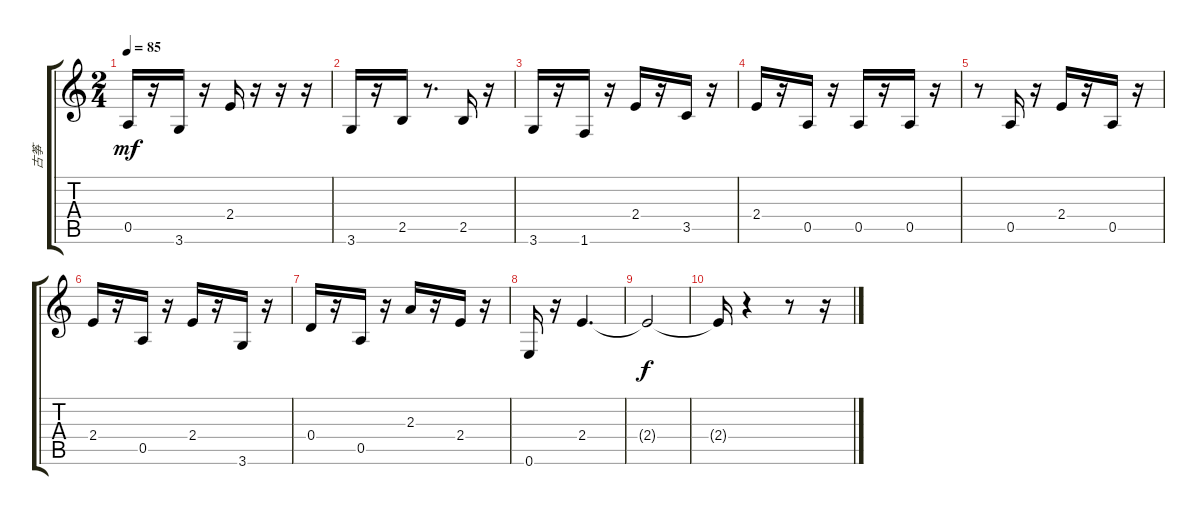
\track ("古筝" "古筝") {instrument acousticguitarsteel}
\staff {score tabs}
\tuning (E4 B3 G3 D3 A2 E2) {hide}
\ts (2 4)
\tempo 85
\clef g2
\ks c
0.5.16{dy mf} r.16 3.6.16 r.16 2.4.16 r.16 r.16 r.16 |
3.6.16 r.16 2.5.16 r.8{d} 2.5.16 r.16 |
3.6.16 r.16 1.6.16 r.16 2.4.16 r.16 3.5.16 r.16 |
2.4.16 r.16 0.5.16 r.16 0.5.16 r.16 0.5.16 r.16 |
r.8 0.5.16 r.16 2.4.16 r.16 0.5.16 r.16 |
2.4.16 r.16 0.5.16 r.16 2.4.16 r.16 3.6.16 r.16 |
0.4.16 r.16 0.5.16 r.16 2.3.16 r.16 2.4.16 r.16 |
0.6.16 r.16 2.4.4{d} |
2.4{t}.2{dy f} |
2.4{t}.16 r.4 r.8 r.16
